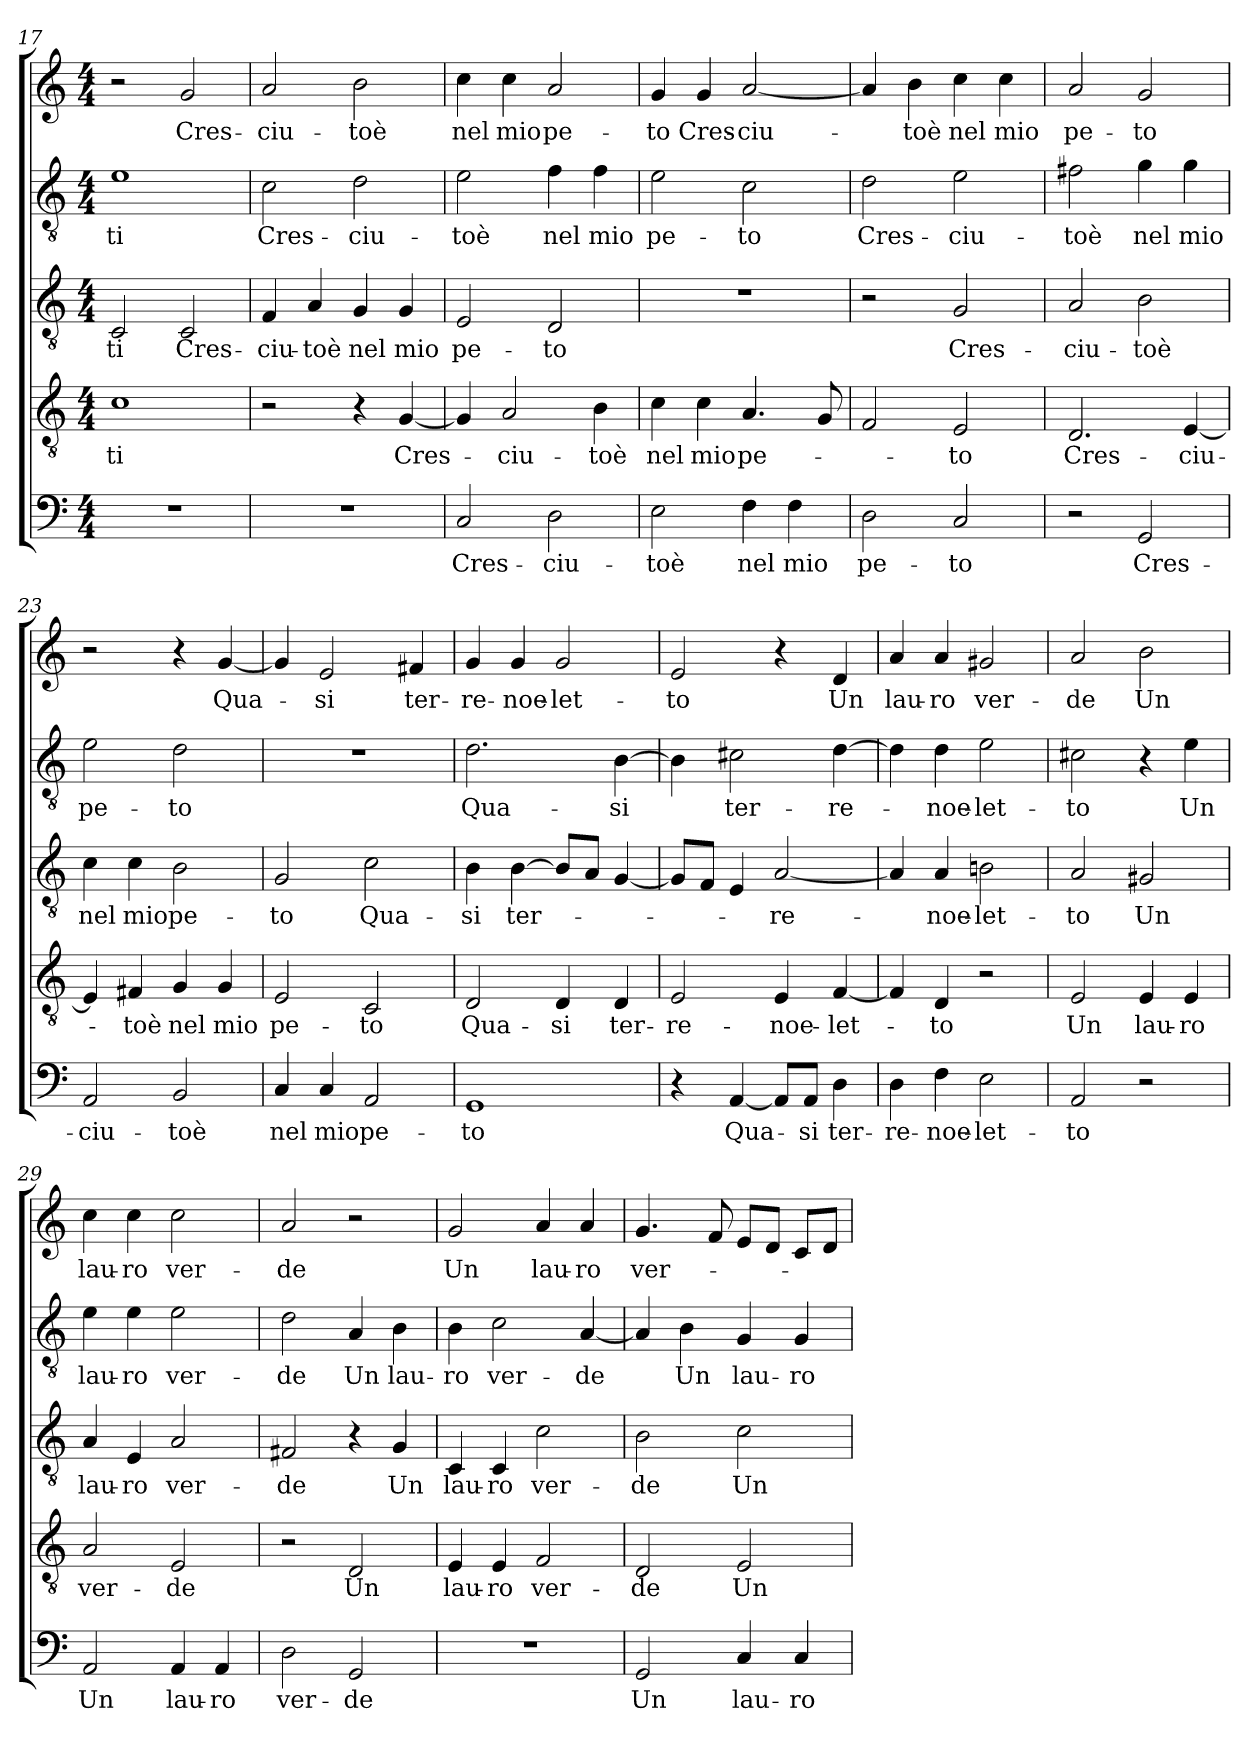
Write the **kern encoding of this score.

**kern	**text	**kern	**text	**kern	**text	**kern	**text	**kern	**text
*part5	*part5	*part4	*part4	*part3	*part3	*part2	*part2	*part1	*part1
*staff5	*staff5	*staff4	*staff4	*staff3	*staff3	*staff2	*staff2	*staff1	*staff1
*clefF4	*	*clefGv2	*	*clefGv2	*	*clefGv2	*	*clefG2	*
*k[]	*	*k[]	*	*k[]	*	*k[]	*	*k[]	*
*M4/4	*	*M4/4	*	*M4/4	*	*M4/4	*	*M4/4	*
=17	=17	=17	=17	=17	=17	=17	=17	=17	=17
1r	.	1c\	ti	2C/	ti	1e\	ti	2r	.
.	.	.	.	2C/	Cres-	.	.	2g/	Cres-
=18	=18	=18	=18	=18	=18	=18	=18	=18	=18
1r	.	2r	.	4F/	ciu-	2c\	Cres-	2a/	ciu-
.	.	.	.	4A/	toè	.	.	.	.
.	.	4r	.	4G/	nel	2d\	ciu-	2b\	toè
.	.	[4G/	Cres-	4G/	mio	.	.	.	.
=19	=19	=19	=19	=19	=19	=19	=19	=19	=19
2C/	Cres-	4G/]	.	2E/	pe-	2e\	toè	4cc\	nel
.	.	2A/	ciu-	.	.	.	.	4cc\	mio
2D\	ciu-	.	.	2D/	to	4f\	nel	2a/	pe-
.	.	4B\	toè	.	.	4f\	mio	.	.
=20	=20	=20	=20	=20	=20	=20	=20	=20	=20
2E\	toè	4c\	nel	1r	.	2e\	pe-	4g/	to
.	.	4c\	mio	.	.	.	.	4g/	Cres-
4F\	nel	4.A/	pe-	.	.	2c\	to	[2a/	ciu-
4F\	mio	.	.	.	.	.	.	.	.
.	.	8G/	.	.	.	.	.	.	.
=21	=21	=21	=21	=21	=21	=21	=21	=21	=21
2D\	pe-	2F/	.	2r	.	2d\	Cres-	4a/]	.
.	.	.	.	.	.	.	.	4b\	toè
2C/	to	2E/	to	2G/	Cres-	2e\	ciu-	4cc\	nel
.	.	.	.	.	.	.	.	4cc\	mio
=22	=22	=22	=22	=22	=22	=22	=22	=22	=22
2r	.	2.D/	Cres-	2A/	ciu-	2f#X\	toè	2a/	pe-
2GG/	Cres-	.	.	2B\	toè	4g\	nel	2g/	to
.	.	[4E/	ciu-	.	.	4g\	mio	.	.
=23	=23	=23	=23	=23	=23	=23	=23	=23	=23
2AA/	ciu-	4E/]	.	4c\	nel	2e\	pe-	2r	.
.	.	4F#X/	toè	4c\	mio	.	.	.	.
2BB/	toè	4G/	nel	2B\	pe-	2d\	to	4r	.
.	.	4G/	mio	.	.	.	.	[4g/	Qua-
=24	=24	=24	=24	=24	=24	=24	=24	=24	=24
4C/	nel	2E/	pe-	2G/	to	1r	.	4g/]	.
4C/	mio	.	.	.	.	.	.	2e/	si
2AA/	pe-	2C/	to	2c\	Qua-	.	.	.	.
.	.	.	.	.	.	.	.	4f#X/	ter-
=25	=25	=25	=25	=25	=25	=25	=25	=25	=25
1GG/	to	2D/	Qua-	4B\	si	2.d\	Qua-	4g/	re-
.	.	.	.	[4B\	ter-	.	.	4g/	noe-
.	.	4D/	si	8B/L]	.	.	.	2g/	let-
.	.	.	.	8A/J	.	.	.	.	.
.	.	4D/	ter-	[4G/	.	[4B\	si	.	.
=26	=26	=26	=26	=26	=26	=26	=26	=26	=26
4r	.	2E/	re-	8G/L]	.	4B\]	.	2e/	to
.	.	.	.	8F/J	.	.	.	.	.
[4AA/	Qua-	.	.	4E/	.	2c#X\	ter-	.	.
8AA/L]	.	4E/	noe-	[2A/	re-	.	.	4r	.
8AA/J	si	.	.	.	.	.	.	.	.
4D\	ter-	[4F/	let-	.	.	[4d\	re-	4d/	Un
=27	=27	=27	=27	=27	=27	=27	=27	=27	=27
4D\	re-	4F/]	.	4A/]	.	4d\]	.	4a/	lau-
4F\	noe-	4D/	to	4A/	noe-	4d\	noe-	4a/	ro
2E\	let-	2r	.	2Bn\	let-	2e\	let-	2g#X/	ver-
=28	=28	=28	=28	=28	=28	=28	=28	=28	=28
2AA/	to	2E/	Un	2A/	to	2c#X\	to	2a/	de
2r	.	4E/	lau-	2G#X/	Un	4r	.	2b\	Un
.	.	4E/	ro	.	.	4e\	Un	.	.
=29	=29	=29	=29	=29	=29	=29	=29	=29	=29
2AA/	Un	2A/	ver-	4A/	lau-	4e\	lau-	4cc\	lau-
.	.	.	.	4E/	ro	4e\	ro	4cc\	ro
4AA/	lau-	2E/	de	2A/	ver-	2e\	ver-	2cc\	ver-
4AA/	ro	.	.	.	.	.	.	.	.
=30	=30	=30	=30	=30	=30	=30	=30	=30	=30
2D\	ver-	2r	.	2F#X/	de	2d\	de	2a/	de
2GG/	de	2D/	Un	4r	.	4A/	Un	2r	.
.	.	.	.	4G/	Un	4B\	lau-	.	.
=31	=31	=31	=31	=31	=31	=31	=31	=31	=31
1r	.	4E/	lau-	4C/	lau-	4B\	ro	2g/	Un
.	.	4E/	ro	4C/	ro	2c\	ver-	.	.
.	.	2F/	ver-	2c\	ver-	.	.	4a/	lau-
.	.	.	.	.	.	[4A/	de	4a/	ro
=32	=32	=32	=32	=32	=32	=32	=32	=32	=32
2GG/	Un	2D/	de	2B\	de	4A/]	.	4.g/	ver-
.	.	.	.	.	.	4B\	Un	.	.
.	.	.	.	.	.	.	.	8f/	.
4C/	lau-	2E/	Un	2c\	Un	4G/	lau-	8e/L	.
.	.	.	.	.	.	.	.	8d/J	.
4C/	ro	.	.	.	.	4G/	ro	8c/L	.
.	.	.	.	.	.	.	.	8d/J	.
=	=	=	=	=	=	=	=	=	=
*-	*-	*-	*-	*-	*-	*-	*-	*-	*-
